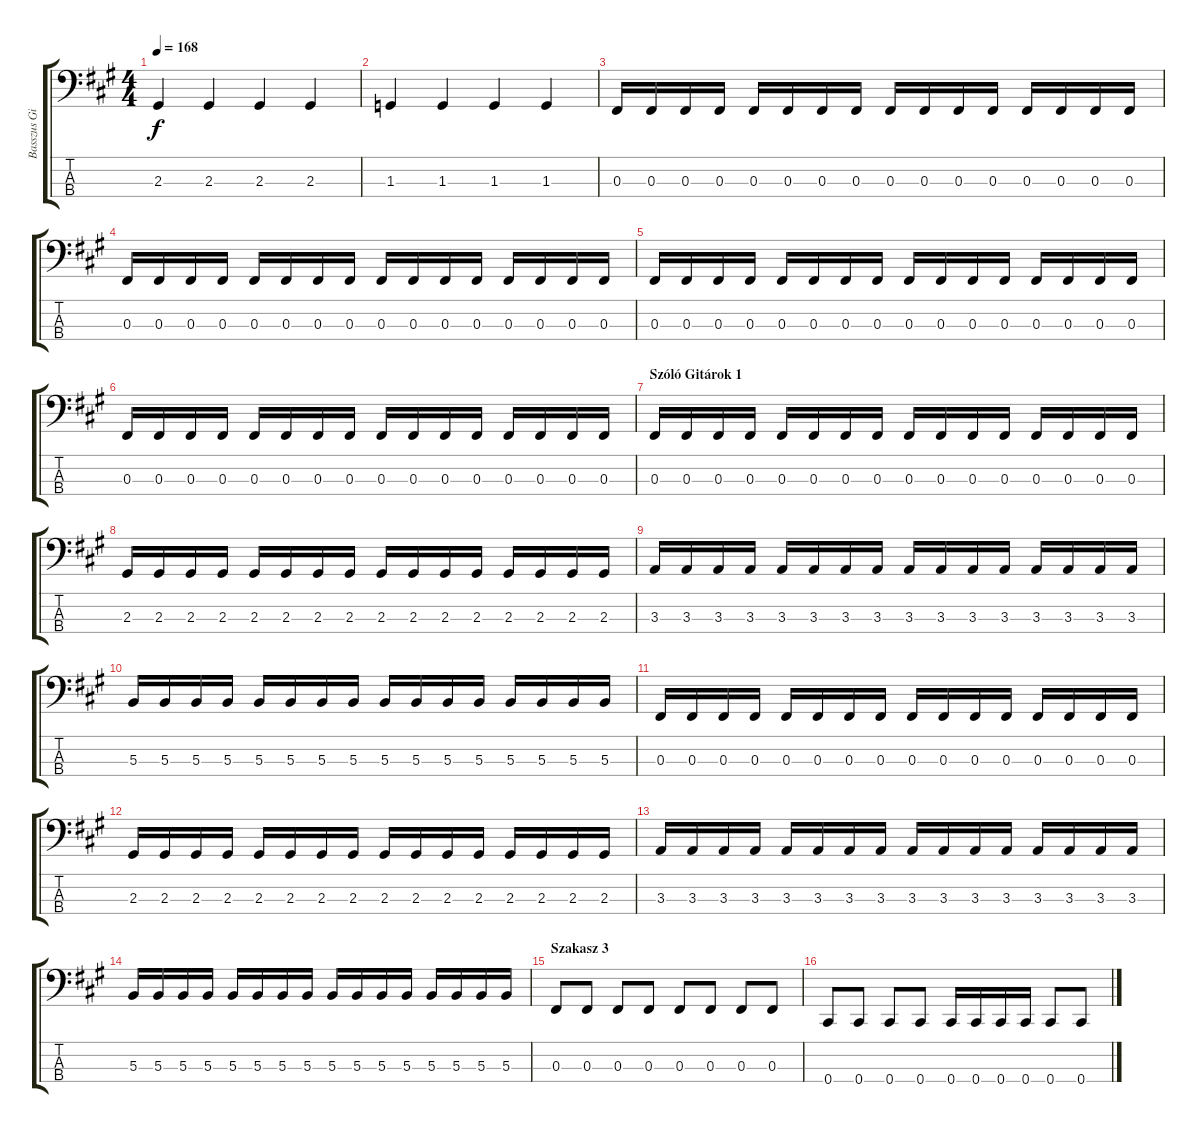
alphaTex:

\track ("Basszus Gitár" "Basszus Gi") {instrument electricbassfinger}
\staff {score tabs}
\tuning (E2 B1 Gb1 Db1) {hide}
\ts (4 4)
\tempo 168
\clef f4
\ks f#minor
2.3.4{dy f} 2.3.4 2.3.4 2.3.4 |
1.3.4 1.3.4 1.3.4 1.3.4 |
0.3.16 0.3.16 0.3.16 0.3.16 0.3.16 0.3.16 0.3.16 0.3.16 0.3.16 0.3.16 0.3.16 0.3.16 0.3.16 0.3.16 0.3.16 0.3.16 |
0.3.16 0.3.16 0.3.16 0.3.16 0.3.16 0.3.16 0.3.16 0.3.16 0.3.16 0.3.16 0.3.16 0.3.16 0.3.16 0.3.16 0.3.16 0.3.16 |
0.3.16 0.3.16 0.3.16 0.3.16 0.3.16 0.3.16 0.3.16 0.3.16 0.3.16 0.3.16 0.3.16 0.3.16 0.3.16 0.3.16 0.3.16 0.3.16 |
0.3.16 0.3.16 0.3.16 0.3.16 0.3.16 0.3.16 0.3.16 0.3.16 0.3.16 0.3.16 0.3.16 0.3.16 0.3.16 0.3.16 0.3.16 0.3.16 |
\section ("" "Szóló Gitárok 1")
0.3.16 0.3.16 0.3.16 0.3.16 0.3.16 0.3.16 0.3.16 0.3.16 0.3.16 0.3.16 0.3.16 0.3.16 0.3.16 0.3.16 0.3.16 0.3.16 |
2.3.16 2.3.16 2.3.16 2.3.16 2.3.16 2.3.16 2.3.16 2.3.16 2.3.16 2.3.16 2.3.16 2.3.16 2.3.16 2.3.16 2.3.16 2.3.16 |
3.3.16 3.3.16 3.3.16 3.3.16 3.3.16 3.3.16 3.3.16 3.3.16 3.3.16 3.3.16 3.3.16 3.3.16 3.3.16 3.3.16 3.3.16 3.3.16 |
5.3.16 5.3.16 5.3.16 5.3.16 5.3.16 5.3.16 5.3.16 5.3.16 5.3.16 5.3.16 5.3.16 5.3.16 5.3.16 5.3.16 5.3.16 5.3.16 |
0.3.16 0.3.16 0.3.16 0.3.16 0.3.16 0.3.16 0.3.16 0.3.16 0.3.16 0.3.16 0.3.16 0.3.16 0.3.16 0.3.16 0.3.16 0.3.16 |
2.3.16 2.3.16 2.3.16 2.3.16 2.3.16 2.3.16 2.3.16 2.3.16 2.3.16 2.3.16 2.3.16 2.3.16 2.3.16 2.3.16 2.3.16 2.3.16 |
3.3.16 3.3.16 3.3.16 3.3.16 3.3.16 3.3.16 3.3.16 3.3.16 3.3.16 3.3.16 3.3.16 3.3.16 3.3.16 3.3.16 3.3.16 3.3.16 |
5.3.16 5.3.16 5.3.16 5.3.16 5.3.16 5.3.16 5.3.16 5.3.16 5.3.16 5.3.16 5.3.16 5.3.16 5.3.16 5.3.16 5.3.16 5.3.16 |
\section ("" "Szakasz 3")
0.3.8 0.3.8 0.3.8 0.3.8 0.3.8 0.3.8 0.3.8 0.3.8 |
0.4.8 0.4.8 0.4.8 0.4.8 0.4.16 0.4.16 0.4.16 0.4.16 0.4.8 0.4.8
